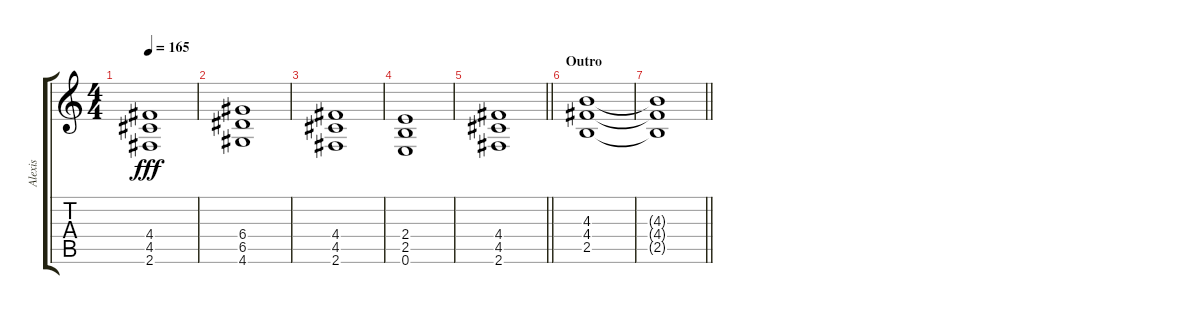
\track ("Alexis" "Alexis") {instrument distortionguitar}
\staff {score tabs}
\tuning (E4 B3 G3 D3 A2 E2) {hide}
\ts (4 4)
\tempo 165
\clef g2
\ks c
(4.4 4.5 2.6).1{dy fff} |
(6.4 6.5 4.6).1 |
(4.4 4.5 2.6).1 |
(2.4 2.5 0.6).1 |
\barLineRight lightlight
(4.4 4.5 2.6).1 |
\section ("" "Outro")
(4.3 4.4 2.5).1 |
\barLineRight lightlight
(4.3{t} 4.4{t} 2.5{t}).1
